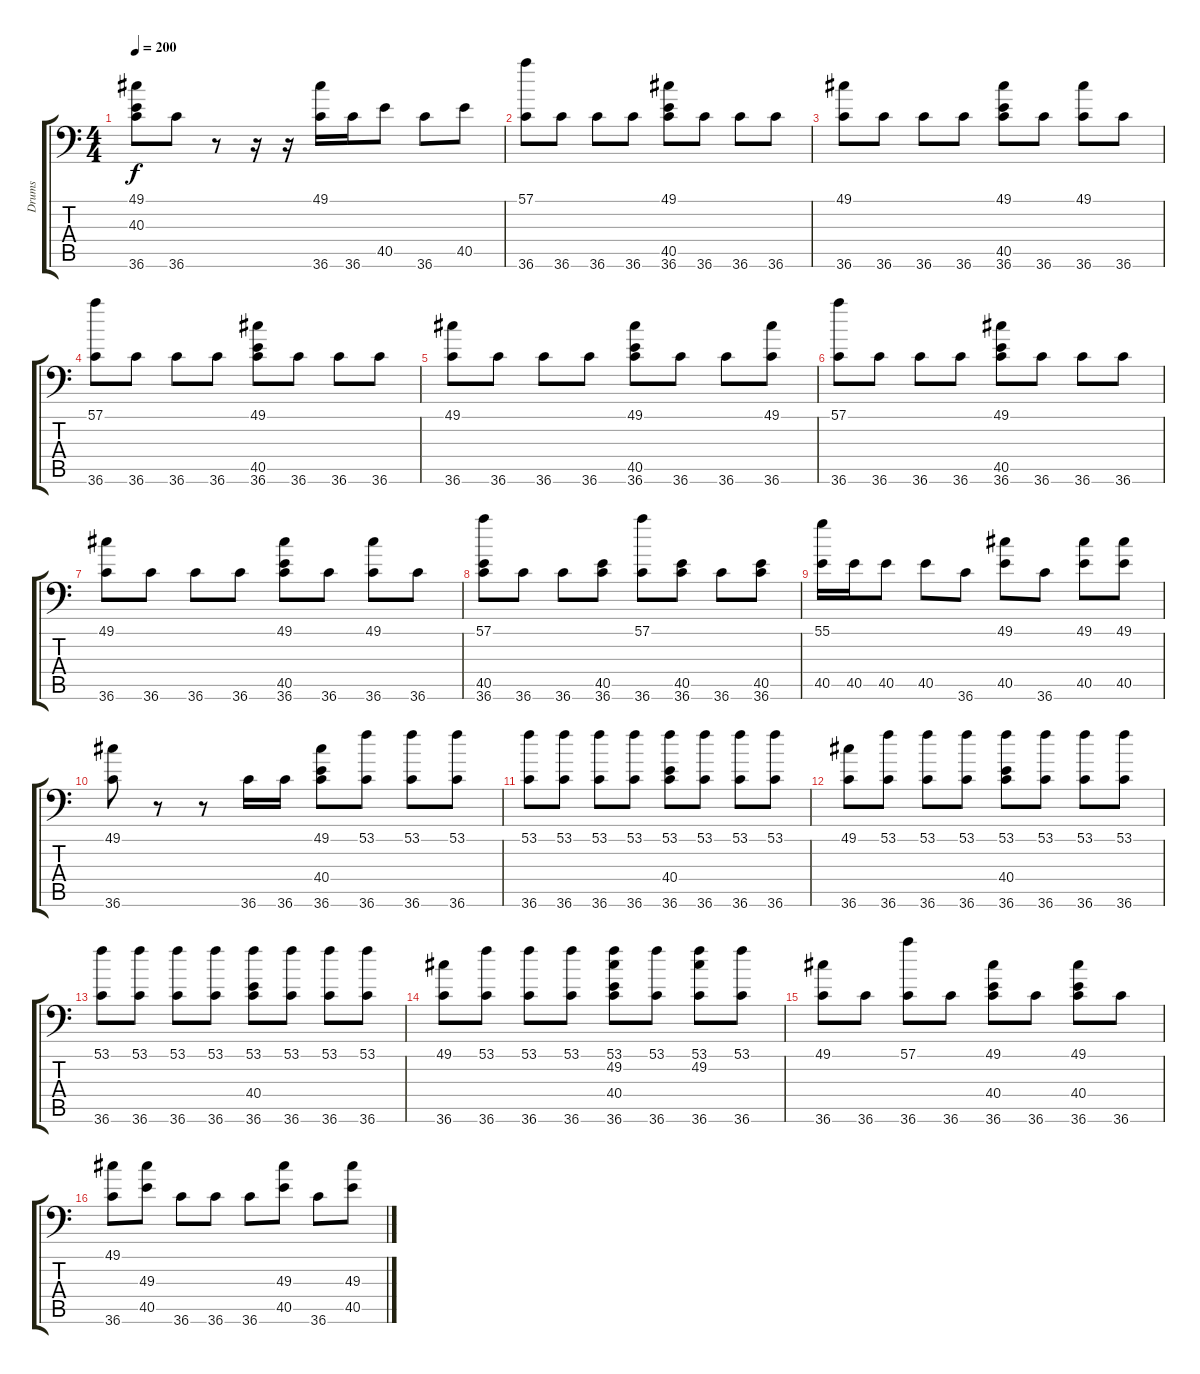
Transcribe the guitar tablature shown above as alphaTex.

\track ("Drums" "Drums") {instrument acousticgrandpiano}
\staff {score tabs}
\tuning (C-1 C-1 C-1 C-1 C-1 C-1) {hide}
\ts (4 4)
\tempo 200
\clef f4
\ks c
(49.1 40.3 36.6).8{dy f} 36.6.8 r.8 r.16 r.16 (49.1 36.6).16 36.6.16 40.5.8 36.6.8 40.5.8 |
(57.1 36.6).8 36.6.8 36.6.8 36.6.8 (49.1 40.5 36.6).8 36.6.8 36.6.8 36.6.8 |
(49.1 36.6).8 36.6.8 36.6.8 36.6.8 (49.1 40.5 36.6).8 36.6.8 (49.1 36.6).8 36.6.8 |
(57.1 36.6).8 36.6.8 36.6.8 36.6.8 (49.1 40.5 36.6).8 36.6.8 36.6.8 36.6.8 |
(49.1 36.6).8 36.6.8 36.6.8 36.6.8 (49.1 40.5 36.6).8 36.6.8 36.6.8 (49.1 36.6).8 |
(57.1 36.6).8 36.6.8 36.6.8 36.6.8 (49.1 40.5 36.6).8 36.6.8 36.6.8 36.6.8 |
(49.1 36.6).8 36.6.8 36.6.8 36.6.8 (49.1 40.5 36.6).8 36.6.8 (49.1 36.6).8 36.6.8 |
(57.1 40.5 36.6).8 36.6.8 36.6.8 (40.5 36.6).8 (57.1 36.6).8 (40.5 36.6).8 36.6.8 (40.5 36.6).8 |
(55.1 40.5).16 40.5.16 40.5.8 40.5.8 36.6.8 (49.1 40.5).8 36.6.8 (49.1 40.5).8 (49.1 40.5).8 |
(49.1 36.6).8 r.8 r.8 36.6.16 36.6.16 (49.1 40.4 36.6).8 (53.1 36.6).8 (53.1 36.6).8 (53.1 36.6).8 |
(53.1 36.6).8 (53.1 36.6).8 (53.1 36.6).8 (53.1 36.6).8 (53.1 40.4 36.6).8 (53.1 36.6).8 (53.1 36.6).8 (53.1 36.6).8 |
(49.1 36.6).8 (53.1 36.6).8 (53.1 36.6).8 (53.1 36.6).8 (53.1 40.4 36.6).8 (53.1 36.6).8 (53.1 36.6).8 (53.1 36.6).8 |
(53.1 36.6).8 (53.1 36.6).8 (53.1 36.6).8 (53.1 36.6).8 (53.1 40.4 36.6).8 (53.1 36.6).8 (53.1 36.6).8 (53.1 36.6).8 |
(49.1 36.6).8 (53.1 36.6).8 (53.1 36.6).8 (53.1 36.6).8 (53.1 49.2 40.4 36.6).8 (53.1 36.6).8 (53.1 49.2 36.6).8 (53.1 36.6).8 |
(49.1 36.6).8 36.6.8 (57.1 36.6).8 36.6.8 (49.1 40.4 36.6).8 36.6.8 (49.1 40.4 36.6).8 36.6.8 |
(49.1 36.6).8 (49.3 40.5).8 36.6.8 36.6.8 36.6.8 (49.3 40.5).8 36.6.8 (49.3 40.5).8
